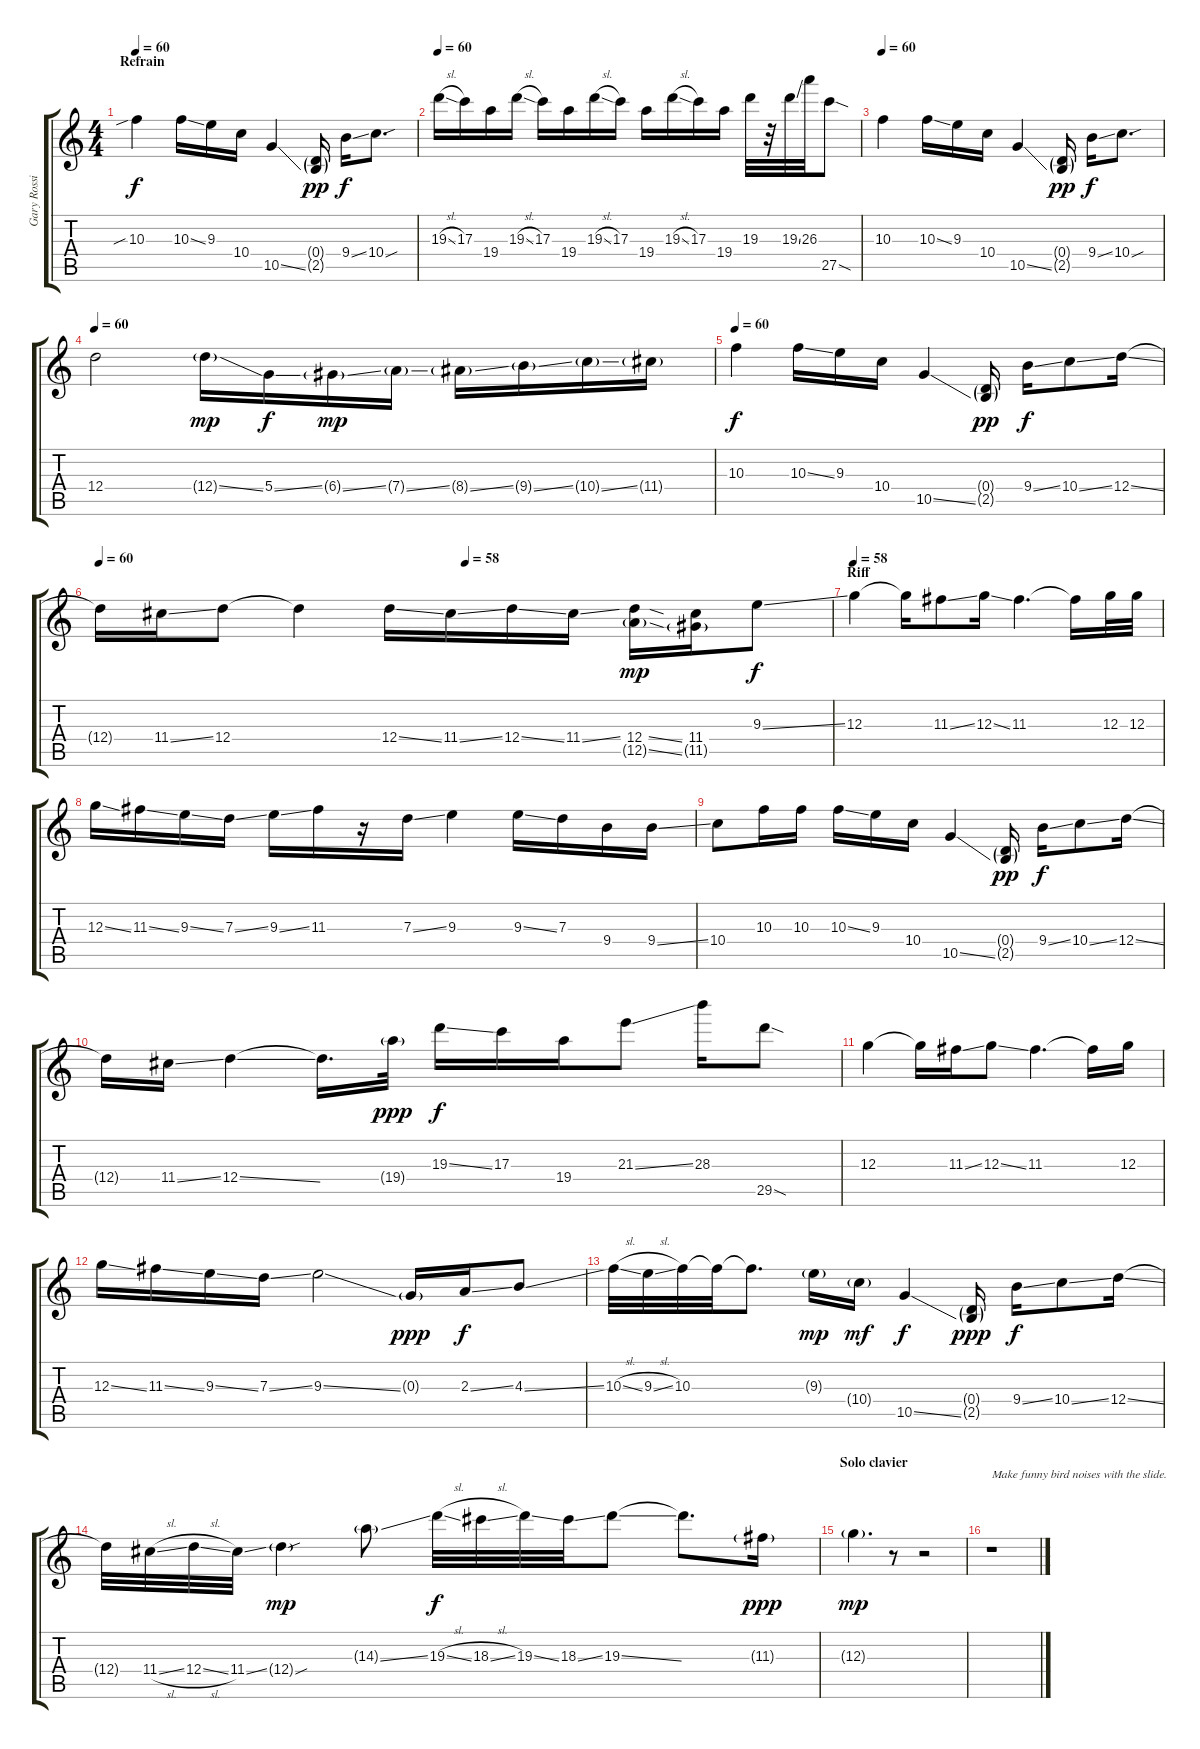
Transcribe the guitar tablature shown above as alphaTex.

\track ("Gary Rossington (slide guitar)" "Gary Rossi") {instrument overdrivenguitar}
\staff {score tabs}
\tuning (E4 B3 G3 D3 A2 E2) {hide}
\ts (4 4)
\section ("" "Refrain")
\tempo 60
\clef g2
\ks c
10.3{sib}.4{dy f} 10.3{ss}.16 9.3.16 10.4.16 10.5{ss}.4 (0.4{g} 2.5{g}).16{dy pp} 9.4{ss}.16{dy f} 10.4{sou}.8{d} |
\tempo 60
19.3{sl}.16 17.3.16 19.4.16 19.3{sl}.16 17.3.16 19.4.16 19.3{sl}.16 17.3.16 19.4.16 19.3{sl}.16 17.3.16 19.4.16 19.3.32 r.32 19.3{ss}.32 26.3.32 27.5{sod}.8 |
\tempo 60
10.3.4 10.3{ss}.16 9.3.16 10.4.16 10.5{ss}.4 (0.4{g} 2.5{g}).16{dy pp} 9.4{ss}.16{dy f} 10.4{sou}.8{d} |
\tempo 60
12.4.2 12.4{ss g}.16{dy mp} 5.4{ss}.16{dy f} 6.4{ss g}.16{dy mp} 7.4{ss g}.16 8.4{ss g}.16 9.4{ss g}.16 10.4{ss g}.16 11.4{g}.16 |
\tempo 60
10.3.4{dy f} 10.3{ss}.16 9.3.16 10.4.16 10.5{ss}.4 (0.4{g} 2.5{g}).16{dy pp} 9.4{ss}.16{dy f} 10.4{ss}.8 12.4{ss}.16 |
\tempo (58 0.5)
\tempo 60
12.4{t}.16 11.4{ss}.16 12.4.8 12.4{t}.4 12.4{ss}.16 11.4{ss}.16 12.4{ss}.16 11.4{ss}.16 (12.4{ss} 12.5{ss g}).16{dy mp} (11.4 11.5{g}).16 9.3{ss}.8{dy f} |
\section ("" "Riff")
\tempo 58
12.3.4 12.3{t}.16 11.3{ss}.8 12.3{ss}.16 11.3.4{d} 11.3{t}.16 12.3.32 12.3.32 |
12.3{ss}.16 11.3{ss}.16 9.3{ss}.16 7.3{ss}.16 9.3{ss}.16 11.3.16 r.16 7.3{ss}.16 9.3.4 9.3{ss}.16 7.3.16 9.4.16 9.4{ss}.16 |
10.4.8 10.3.16 10.3.16 10.3{ss}.16 9.3.16 10.4.16 10.5{ss}.4 (0.4{g} 2.5{g}).16{dy pp} 9.4{ss}.16{dy f} 10.4{ss}.8 12.4{ss}.16 |
12.4{t}.16 11.4{ss}.16 12.4{ss}.4 12.4{t}.16{d} 19.4{g}.32{dy ppp} 19.3{ss}.16{dy f} 17.3.16 19.4.16 21.3{ss}.8 28.3.16 29.5{sod}.8 |
12.3.4 12.3{t}.16 11.3{ss}.16 12.3{ss}.8 11.3.4{d} 11.3{t}.16 12.3.16 |
12.3{ss}.16 11.3{ss}.16 9.3{ss}.16 7.3{ss}.16 9.3{ss}.2 0.3{g}.16{dy ppp} 2.3{ss}.16{dy f} 4.3{ss}.8 |
10.3{sl}.32 9.3{sl}.32 10.3.32 10.3{t}.32 10.3{t}.8{d} 9.3{g}.16{dy mp} 10.4{g}.16{dy mf} 10.5{ss}.4{dy f} (0.4{g} 2.5{g}).16{dy ppp} 9.4{ss}.16{dy f} 10.4{ss}.8 12.4{ss}.16 |
12.4{t}.32 11.4{sl}.32 12.4{sl}.32 11.4{ss}.32 12.4{sou g}.4{dy mp} 14.3{ss g}.8 19.3{sl}.32{dy f} 18.3{sl}.32 19.3{ss}.32 18.3{ss}.32 19.3{ss}.8 19.3{t}.8{d} 11.3{g}.16{dy ppp} |
\section ("" "Solo clavier")
12.3{g}.4{d dy mp} r.8 r.2 |
r.1{txt "Make funny bird noises with the slide."}
